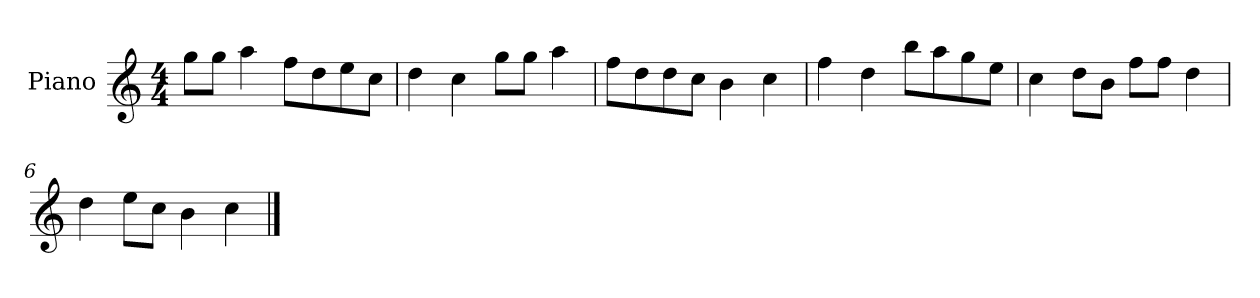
**kern
*part1
*staff1
*I"Piano
*I'P-no
*clefG2
*k[]
*M4/4
*MM90
=1
8gg\L
8gg\J
4aa\
8ff\L
8dd\
8ee\
8cc\J
=2
4dd\
4cc\
8gg\L
8gg\J
4aa\
=3
8ff\L
8dd\
8dd\
8cc\J
4b\
4cc\
=4
4ff\
4dd\
8bb\L
8aa\
8gg\
8ee\J
=5
4cc\
8dd\L
8b\J
8ff\L
8ff\J
4dd\
=6
4dd\
8ee\L
8cc\J
4b\
4cc\
==
*-
